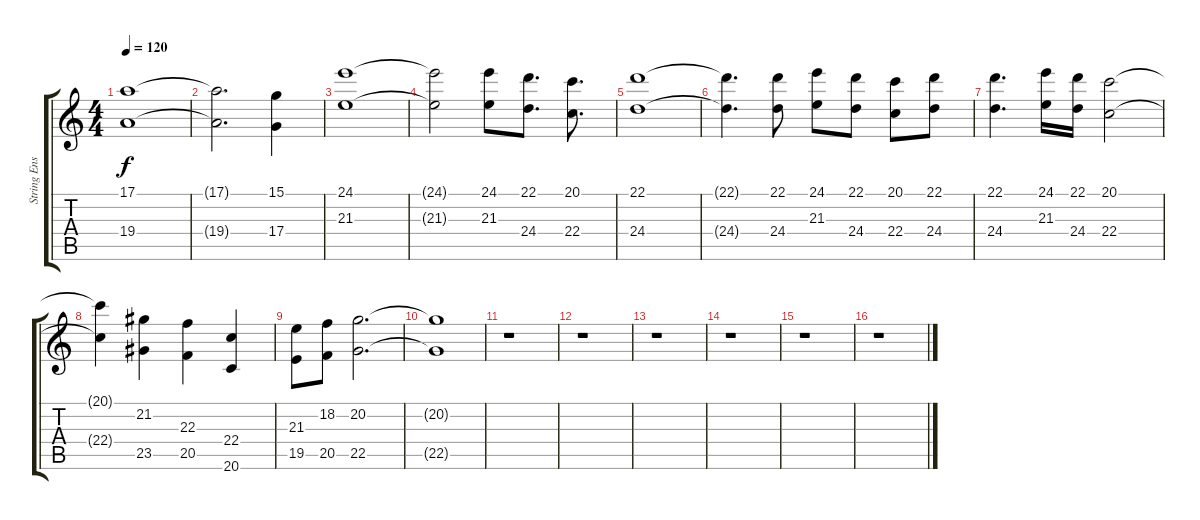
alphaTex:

\track ("String Ensemble 1" "String Ens") {instrument stringensemble1}
\staff {score tabs}
\tuning (E4 B3 G3 D3 A2 E2) {hide}
\ts (4 4)
\tempo 120
\clef g2
\ks c
(17.1 19.4).1{dy f} |
(17.1{t} 19.4{t}).2{d} (15.1 17.4).4 |
(24.1 21.3).1 |
(24.1{t} 21.3{t}).2 (24.1 21.3).8 (22.1 24.4).8{d} (20.1 22.4).8{d} |
(22.1 24.4).1 |
(22.1{t} 24.4{t}).4{d} (22.1 24.4).8 (24.1 21.3).8 (22.1 24.4).8 (20.1 22.4).8 (22.1 24.4).8 |
(22.1 24.4).4{d} (24.1 21.3).16 (22.1 24.4).16 (20.1 22.4).2 |
(20.1{t} 22.4{t}).4 (21.2 23.5).4 (22.3 20.5).4 (22.4 20.6).4 |
(21.3 19.5).8 (18.2 20.5).8 (20.2 22.5).2{d} |
(20.2{t} 22.5{t}).1 |
r.1 |
r.1 |
r.1 |
r.1 |
r.1 |
r.1
